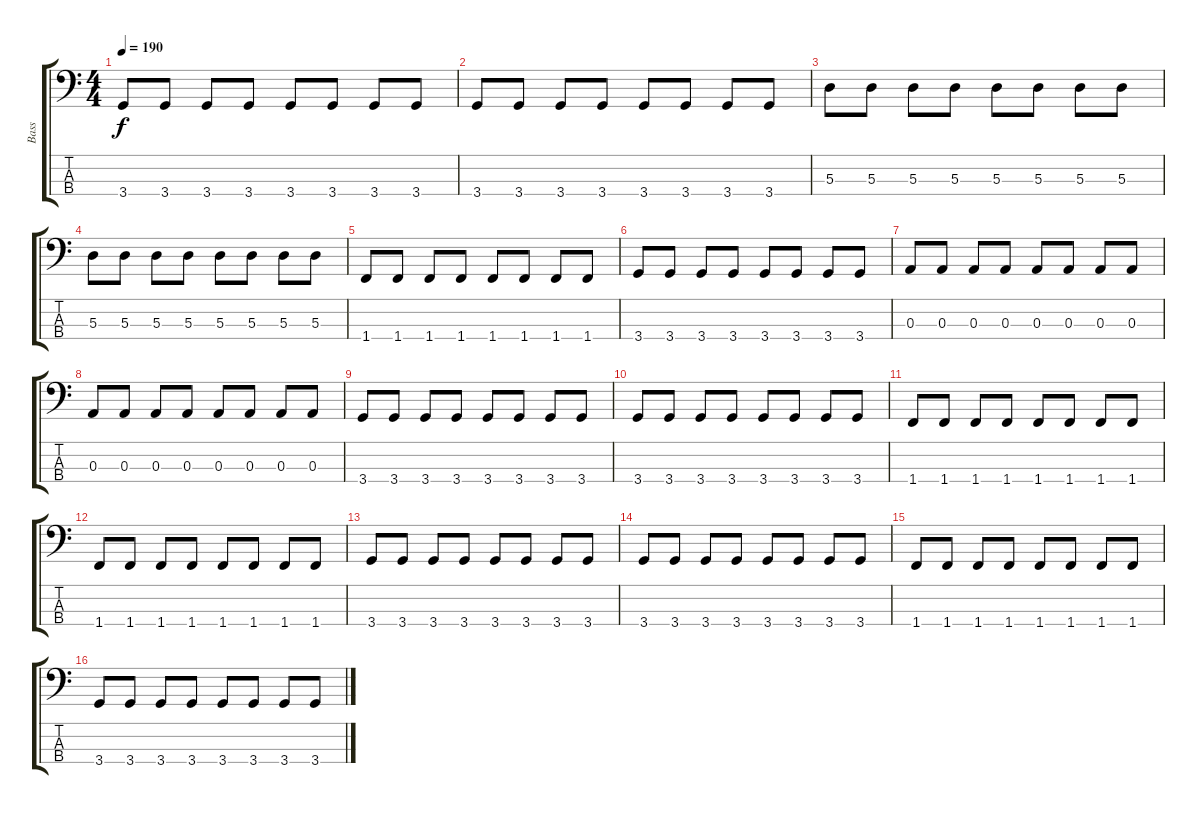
\track ("Bass" "Bass") {instrument electricbassfinger}
\staff {score tabs}
\tuning (G2 D2 A1 E1) {hide}
\ts (4 4)
\tempo 190
\clef f4
\ks c
3.4.8{dy f} 3.4.8 3.4.8 3.4.8 3.4.8 3.4.8 3.4.8 3.4.8 |
3.4.8 3.4.8 3.4.8 3.4.8 3.4.8 3.4.8 3.4.8 3.4.8 |
5.3.8 5.3.8 5.3.8 5.3.8 5.3.8 5.3.8 5.3.8 5.3.8 |
5.3.8 5.3.8 5.3.8 5.3.8 5.3.8 5.3.8 5.3.8 5.3.8 |
1.4.8 1.4.8 1.4.8 1.4.8 1.4.8 1.4.8 1.4.8 1.4.8 |
3.4.8 3.4.8 3.4.8 3.4.8 3.4.8 3.4.8 3.4.8 3.4.8 |
0.3.8 0.3.8 0.3.8 0.3.8 0.3.8 0.3.8 0.3.8 0.3.8 |
0.3.8 0.3.8 0.3.8 0.3.8 0.3.8 0.3.8 0.3.8 0.3.8 |
3.4.8 3.4.8 3.4.8 3.4.8 3.4.8 3.4.8 3.4.8 3.4.8 |
3.4.8 3.4.8 3.4.8 3.4.8 3.4.8 3.4.8 3.4.8 3.4.8 |
1.4.8 1.4.8 1.4.8 1.4.8 1.4.8 1.4.8 1.4.8 1.4.8 |
1.4.8 1.4.8 1.4.8 1.4.8 1.4.8 1.4.8 1.4.8 1.4.8 |
3.4.8 3.4.8 3.4.8 3.4.8 3.4.8 3.4.8 3.4.8 3.4.8 |
3.4.8 3.4.8 3.4.8 3.4.8 3.4.8 3.4.8 3.4.8 3.4.8 |
1.4.8 1.4.8 1.4.8 1.4.8 1.4.8 1.4.8 1.4.8 1.4.8 |
3.4.8 3.4.8 3.4.8 3.4.8 3.4.8 3.4.8 3.4.8 3.4.8
